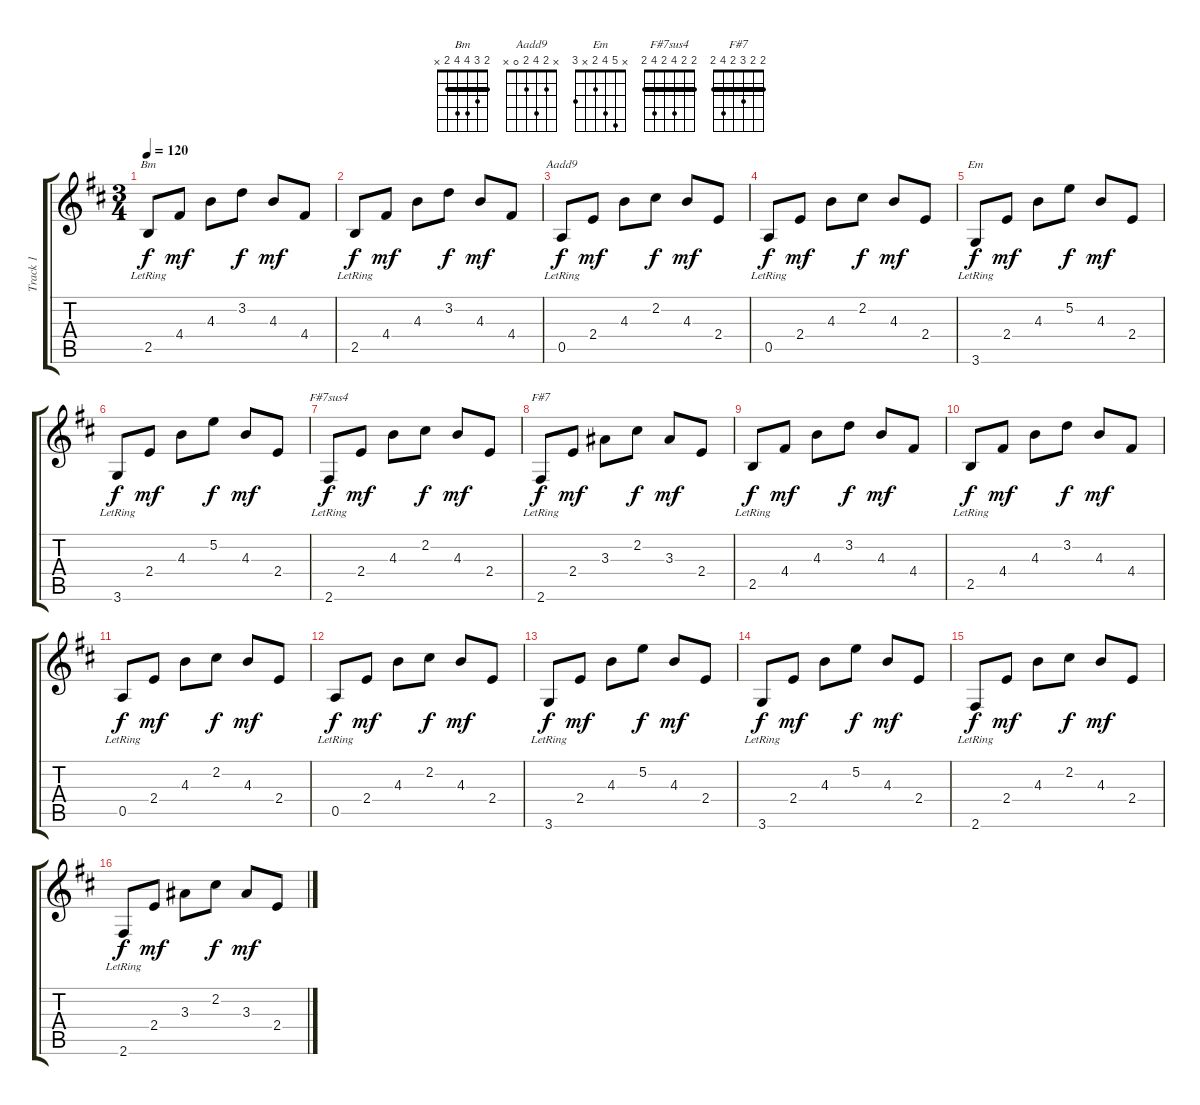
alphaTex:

\track ("Track 1" "Track 1") {instrument acousticguitarsteel}
\staff {score tabs}
\tuning (E4 B3 G3 D3 A2 E2) {hide}
\chord ("Bm" 2 3 4 4 2 x) {barre 2}
\chord ("Aadd9" x 2 4 2 0 x)
\chord ("Em" x 5 4 2 x 3)
\chord ("F#7sus4" 2 2 4 2 4 2) {barre 2}
\chord ("F#7" 2 2 3 2 4 2) {barre 2}
\ts (3 4)
\tempo 120
\clef g2
\ks bminor
2.5{lr}.8{ch "Bm" dy f instrument acousticguitarsteel} 4.4.8{dy mf} 4.3.8 3.2.8{dy f} 4.3.8{dy mf} 4.4.8 |
2.5{lr}.8{dy f} 4.4.8{dy mf} 4.3.8 3.2.8{dy f} 4.3.8{dy mf} 4.4.8 |
0.5{lr}.8{ch "Aadd9" dy f} 2.4.8{dy mf} 4.3.8 2.2.8{dy f} 4.3.8{dy mf} 2.4.8 |
0.5{lr}.8{dy f} 2.4.8{dy mf} 4.3.8 2.2.8{dy f} 4.3.8{dy mf} 2.4.8 |
3.6{lr}.8{ch "Em" dy f} 2.4.8{dy mf} 4.3.8 5.2.8{dy f} 4.3.8{dy mf} 2.4.8 |
3.6{lr}.8{dy f} 2.4.8{dy mf} 4.3.8 5.2.8{dy f} 4.3.8{dy mf} 2.4.8 |
2.6{lr}.8{ch "F#7sus4" dy f} 2.4.8{dy mf} 4.3.8 2.2.8{dy f} 4.3.8{dy mf} 2.4.8 |
2.6{lr}.8{ch "F#7" dy f} 2.4.8{dy mf} 3.3.8 2.2.8{dy f} 3.3.8{dy mf} 2.4.8 |
2.5{lr}.8{dy f} 4.4.8{dy mf} 4.3.8 3.2.8{dy f} 4.3.8{dy mf} 4.4.8 |
2.5{lr}.8{dy f} 4.4.8{dy mf} 4.3.8 3.2.8{dy f} 4.3.8{dy mf} 4.4.8 |
0.5{lr}.8{dy f} 2.4.8{dy mf} 4.3.8 2.2.8{dy f} 4.3.8{dy mf} 2.4.8 |
0.5{lr}.8{dy f} 2.4.8{dy mf} 4.3.8 2.2.8{dy f} 4.3.8{dy mf} 2.4.8 |
3.6{lr}.8{dy f} 2.4.8{dy mf} 4.3.8 5.2.8{dy f} 4.3.8{dy mf} 2.4.8 |
3.6{lr}.8{dy f} 2.4.8{dy mf} 4.3.8 5.2.8{dy f} 4.3.8{dy mf} 2.4.8 |
2.6{lr}.8{dy f} 2.4.8{dy mf} 4.3.8 2.2.8{dy f} 4.3.8{dy mf} 2.4.8 |
2.6{lr}.8{dy f} 2.4.8{dy mf} 3.3.8 2.2.8{dy f} 3.3.8{dy mf} 2.4.8
